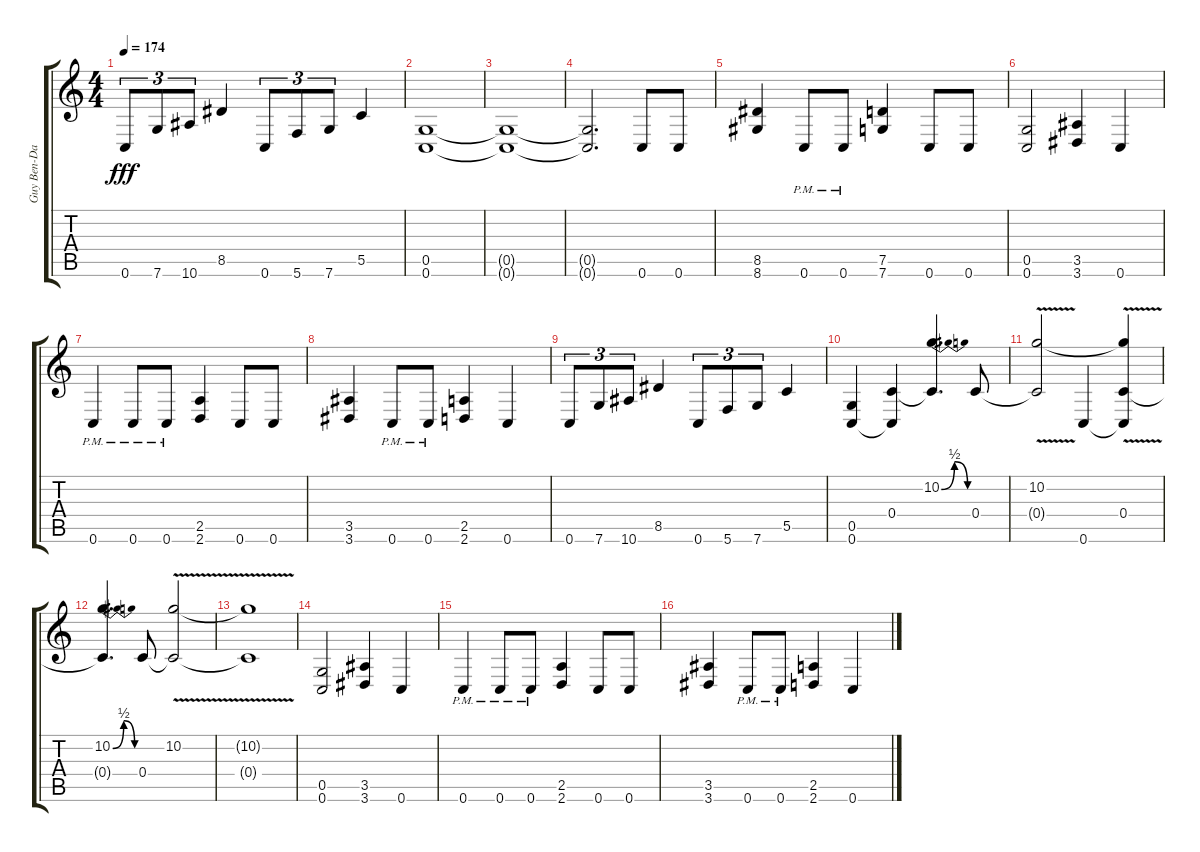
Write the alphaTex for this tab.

\track ("Guy Ben-David" "Guy Ben-Da") {instrument distortionguitar}
\staff {score tabs}
\tuning (D4 A3 F3 C3 G2 C2) {hide}
\ts (4 4)
\tempo 174
\clef g2
\ks c
0.6.8{tu (3 2) dy fff} 7.6.8{tu (3 2)} 10.6.8{tu (3 2)} 8.5.4 0.6.8{tu (3 2)} 5.6.8{tu (3 2)} 7.6.8{tu (3 2)} 5.5.4 |
(0.5 0.6).1 |
(0.5{t} 0.6{t}).1 |
(0.5{t} 0.6{t}).2{d} 0.6.8 0.6.8 |
(8.5 8.6).4 0.6{pm}.8 0.6{pm}.8 (7.5 7.6).4 0.6.8 0.6.8 |
(0.5 0.6).2 (3.5 3.6).4 0.6.4 |
0.6{pm}.4 0.6{pm}.8 0.6{pm}.8 (2.5 2.6).4 0.6.8 0.6.8 |
(3.5 3.6).4 0.6{pm}.8 0.6{pm}.8 (2.5 2.6).4 0.6.4 |
0.6.8{tu (3 2)} 7.6.8{tu (3 2)} 10.6.8{tu (3 2)} 8.5.4 0.6.8{tu (3 2)} 5.6.8{tu (3 2)} 7.6.8{tu (3 2)} 5.5.4 |
(0.5 0.6).4 (0.4 0.6{t}).4 (10.2{be (bendrelease 0 0 30 2 30 2 60 0)} 0.4{t}).4{d} 0.4.8 |
(10.2{v} 0.4{t}).2 0.6.4 (10.2{t} 0.4 0.6{t}).4 |
(10.2{be (bendrelease 0 0 30 2 30 2 60 0)} 0.4{t}).4{d} 0.4.8 (10.2{v} 0.4{t}).2 |
(10.2{t} 0.4{t}).1 |
(0.5 0.6).2 (3.5 3.6).4 0.6.4 |
0.6{pm}.4 0.6{pm}.8 0.6{pm}.8 (2.5 2.6).4 0.6.8 0.6.8 |
(3.5 3.6).4 0.6{pm}.8 0.6{pm}.8 (2.5 2.6).4 0.6.4
